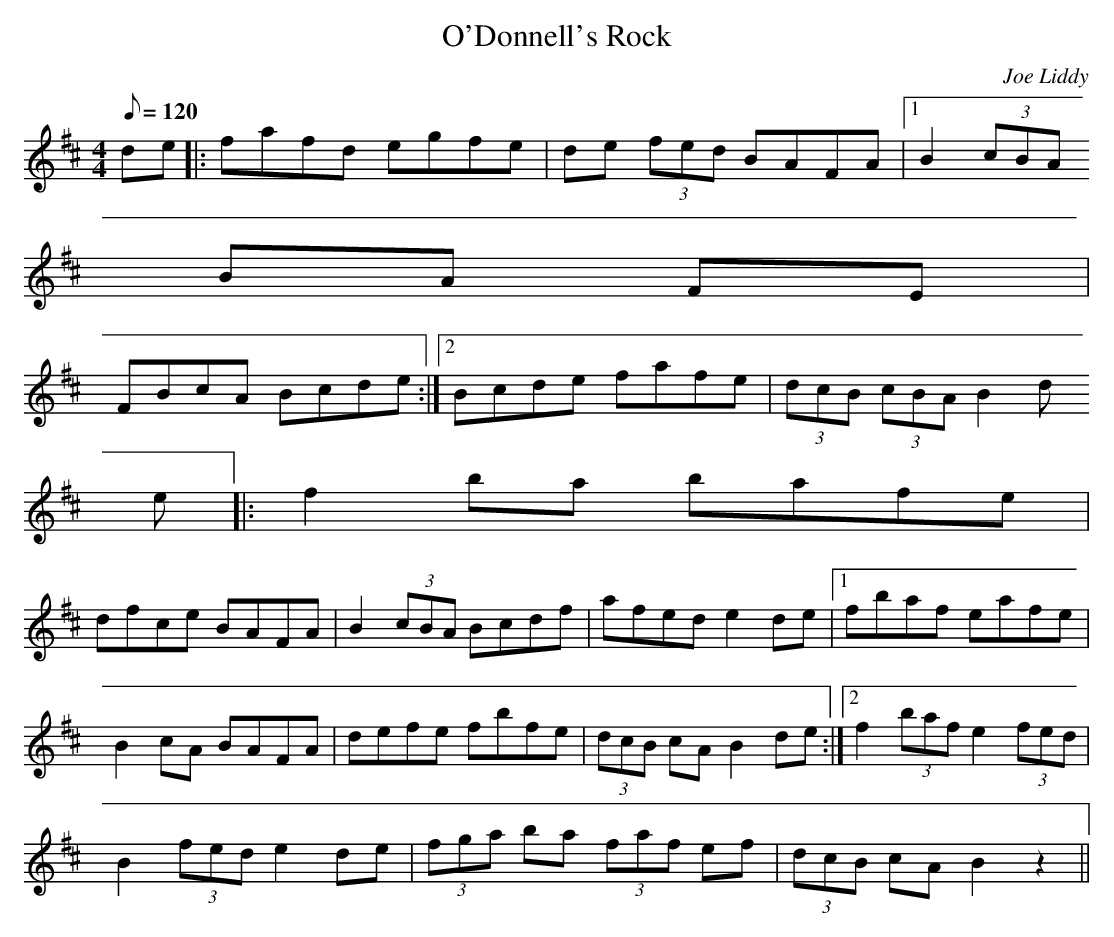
X:1
T:O'Donnell's Rock
M:4/4
L:1/8
Q:120     %Tempo
C:Joe Liddy
K:D
de |:fafd egfe |de (3fed BAFA |1B2 (3cBA
BA FE |
FBcA Bcde :|2Bcde fafe |(3dcB (3cBA B2 d
e |:f2 ba bafe |
dfce BAFA |B2 (3cBA Bcdf |afed e2 de |1fbaf eafe |
B2 cA BAFA |defe fbfe |(3dcB cA B2 de :|2f2 (3baf e2 (3fed |
B2 (3fed e2 de |(3fga ba (3faf ef |(3dcB cA B2 z2 ||
